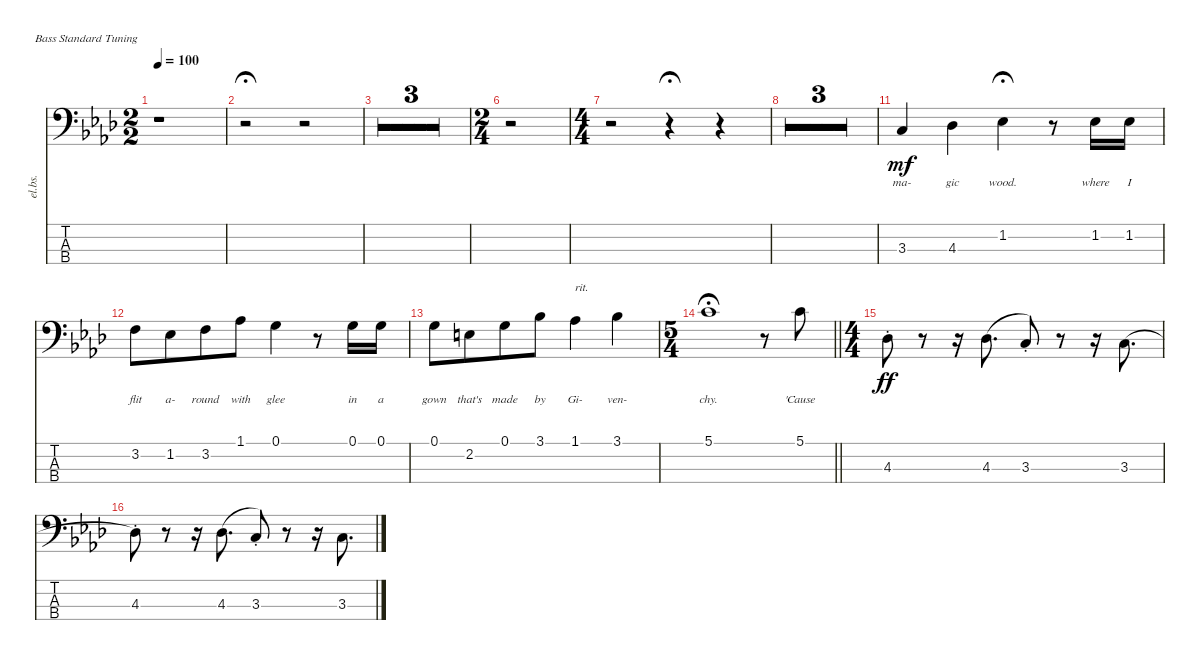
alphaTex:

\defaultSystemsLayout 4
\bracketExtendMode nobrackets
\track ("Electric Bass" "el.bs.") {defaultSystemsLayout 6 multiBarRest instrument electricbassfinger}
\staff {score tabs}
\tuning (G2 D2 A1 E1)
\ts (2 2)
\tempo 100
\clef f4
\ks ab
r.1{dy ff beam Down} |
r.2{fermata (medium 0.5) beam Down} r.2{beam Down} |
r.1{beam Down} |
r.1{beam Down} |
r.1{beam Down} |
\ts (2 4)
\beaming (8 2 2)
r.2{beam Down} |
\ts (4 4)
\beaming (8 2 2 2 2)
r.2{beam Down} r.4{fermata (medium 0.5) beam Down} r.4{beam Down} |
r.1{beam Down} |
r.1{beam Down} |
r.1{beam Down} |
3.3{acc forcenatural}.4{lyrics (0 "ma-") lyrics (1 "") lyrics (2 "") lyrics (3 "") lyrics (4 "") dy mf beam Up} 4.3{acc b}.4{lyrics (0 "gic") lyrics (1 "") lyrics (2 "") lyrics (3 "") lyrics (4 "") beam Down} 1.2{acc b}.4{lyrics (0 "wood.") lyrics (1 "") lyrics (2 "") lyrics (3 "") lyrics (4 "") fermata (medium 0.5) beam Down} r.8{beam Down} 1.2{acc b}.16{lyrics (0 "where") lyrics (1 "") lyrics (2 "") lyrics (3 "") lyrics (4 "") beam Down} 1.2{acc b}.16{lyrics (0 "I") lyrics (1 "") lyrics (2 "") lyrics (3 "") lyrics (4 "") beam Down} |
3.2{acc forcenatural}.8{lyrics (0 "flit") lyrics (1 "") lyrics (2 "") lyrics (3 "") lyrics (4 "") beam Down beam merge} 1.2{acc b}.8{lyrics (0 "a-") lyrics (1 "") lyrics (2 "") lyrics (3 "") lyrics (4 "") beam Down beam merge} 3.2{acc forcenatural}.8{lyrics (0 "round") lyrics (1 "") lyrics (2 "") lyrics (3 "") lyrics (4 "") beam Down beam merge} 1.1{acc b}.8{lyrics (0 "with") lyrics (1 "") lyrics (2 "") lyrics (3 "") lyrics (4 "") beam Down} 0.1{acc forcenatural}.4{lyrics (0 "glee") lyrics (1 "") lyrics (2 "") lyrics (3 "") lyrics (4 "") beam Down} r.8{beam Down} 0.1{acc forcenatural}.16{lyrics (0 "in") lyrics (1 "") lyrics (2 "") lyrics (3 "") lyrics (4 "") beam Down} 0.1{acc forcenatural}.16{lyrics (0 "a") lyrics (1 "") lyrics (2 "") lyrics (3 "") lyrics (4 "") beam Down} |
0.1{acc forcenatural}.8{lyrics (0 "gown") lyrics (1 "") lyrics (2 "") lyrics (3 "") lyrics (4 "") beam Down beam merge} 2.2{acc forcenatural}.8{lyrics (0 "that's") lyrics (1 "") lyrics (2 "") lyrics (3 "") lyrics (4 "") beam Down beam merge} 0.1{acc forcenatural}.8{lyrics (0 "made") lyrics (1 "") lyrics (2 "") lyrics (3 "") lyrics (4 "") beam Down beam merge} 3.1{acc b}.8{lyrics (0 "by") lyrics (1 "") lyrics (2 "") lyrics (3 "") lyrics (4 "") beam Down} 1.1{acc b}.4{txt "rit." lyrics (0 "Gi-") lyrics (1 "") lyrics (2 "") lyrics (3 "") lyrics (4 "") beam Down} 3.1{acc b}.4{lyrics (0 "ven-") lyrics (1 "") lyrics (2 "") lyrics (3 "") lyrics (4 "") beam Down} |
\ts (5 4)
\beaming (8 6 4)
\barLineRight lightlight
5.1{acc forcenatural}.1{lyrics (0 "chy.") lyrics (1 "") lyrics (2 "") lyrics (3 "") lyrics (4 "") fermata (medium 0.5) beam Down} r.8{beam Down} 5.1{acc forcenatural}.8{lyrics (0 "'Cause") lyrics (1 "") lyrics (2 "") lyrics (3 "") lyrics (4 "") beam Down} |
\ts (4 4)
\beaming (8 2 2 2 2)
4.3{st acc b}.8{dy ff beam Down} r.8{beam Down} r.16{beam Down} 4.3{acc b}.8{d legatoorigin beam Down} 3.3{st acc forcenatural}.8{beam Up} r.8{beam Down} r.16{beam Down} 3.3{acc forcenatural}.8{d legatoorigin beam Up} |
4.3{st acc b}.8{beam Down} r.8{beam Down} r.16{beam Down} 4.3{acc b}.8{d legatoorigin beam Down} 3.3{st acc forcenatural}.8{beam Up} r.8{beam Down} r.16{beam Down} 3.3{acc forcenatural}.8{d beam Up}
